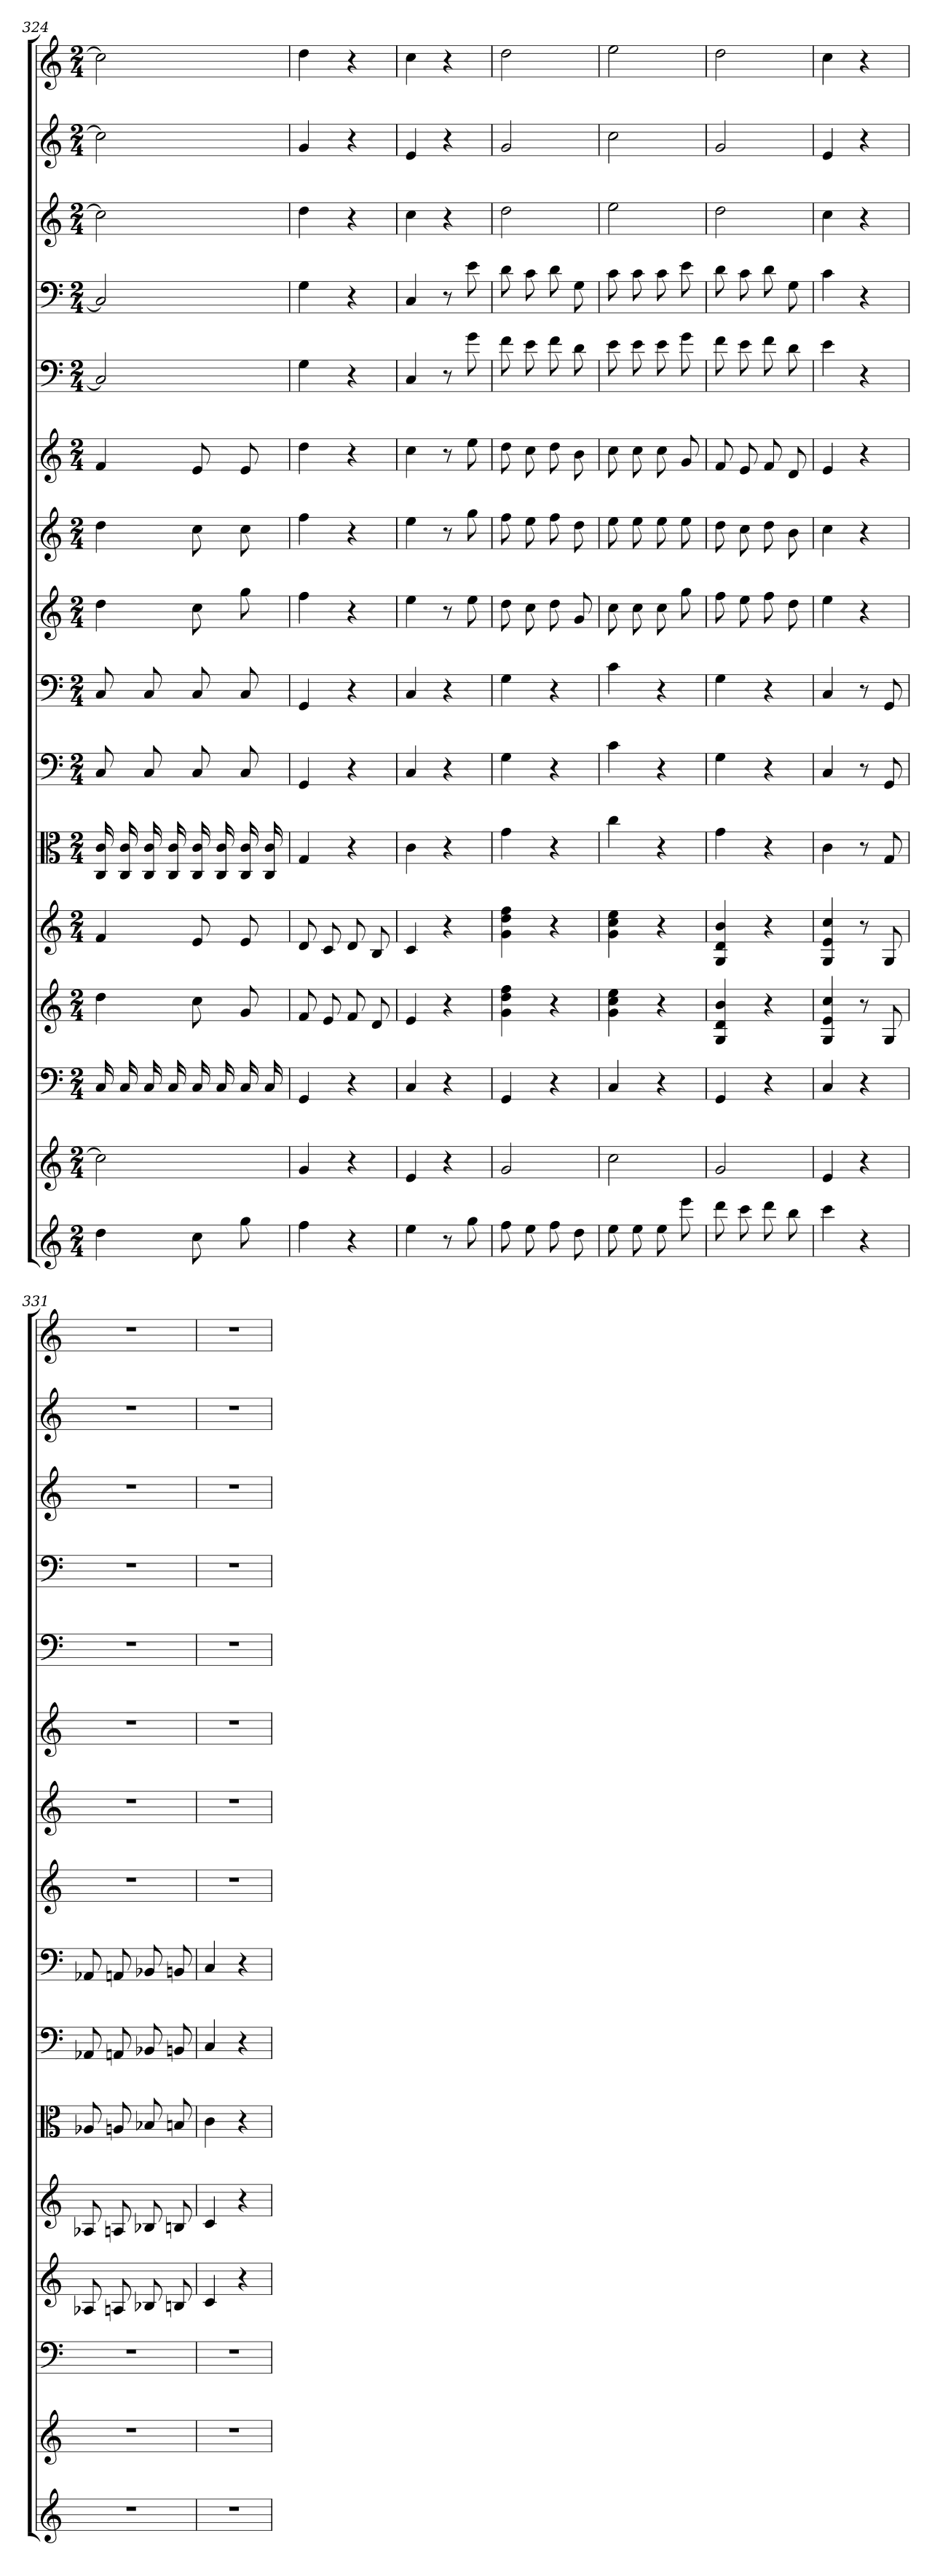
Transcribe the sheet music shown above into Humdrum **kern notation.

**kern	**kern	**kern	**kern	**kern	**kern	**kern	**kern	**kern	**kern	**kern	**kern	**kern	**kern	**kern	**kern
*part16	*part15	*part14	*part13	*part12	*part11	*part10	*part9	*part8	*part7	*part6	*part5	*part4	*part3	*part2	*part1
*staff16	*staff15	*staff14	*staff13	*staff12	*staff11	*staff10	*staff9	*staff8	*staff7	*staff6	*staff5	*staff4	*staff3	*staff2	*staff1
*	*	*clefF4	*	*	*clefC3	*clefF4	*clefF4	*	*	*	*clefF4	*clefF4	*	*	*
*k[]	*k[]	*k[]	*k[]	*k[]	*k[]	*k[]	*k[]	*k[]	*k[]	*k[]	*k[]	*k[]	*k[]	*k[]	*k[]
*C:	*C:	*C:	*C:	*C:	*C:	*C:	*C:	*C:	*C:	*C:	*C:	*C:	*C:	*C:	*C:
*M2/4	*M2/4	*M2/4	*M2/4	*M2/4	*M2/4	*M2/4	*M2/4	*M2/4	*M2/4	*M2/4	*M2/4	*M2/4	*M2/4	*M2/4	*M2/4
=324	=324	=324	=324	=324	=324	=324	=324	=324	=324	=324	=324	=324	=324	=324	=324
4dd	2cc]	16C	4dd	4f	16C 16c	8C	8C	4dd	4dd	4f	2C]	2C]	2cc]	2cc]	2cc]
.	.	16C	.	.	16C 16c	.	.	.	.	.	.	.	.	.	.
.	.	16C	.	.	16C 16c	8C	8C	.	.	.	.	.	.	.	.
.	.	16C	.	.	16C 16c	.	.	.	.	.	.	.	.	.	.
8cc	.	16C	8cc	8e	16C 16c	8C	8C	8cc	8cc	8e	.	.	.	.	.
.	.	16C	.	.	16C 16c	.	.	.	.	.	.	.	.	.	.
8gg	.	16C	8g	8e	16C 16c	8C	8C	8gg	8cc	8e	.	.	.	.	.
.	.	16C	.	.	16C 16c	.	.	.	.	.	.	.	.	.	.
=325	=325	=325	=325	=325	=325	=325	=325	=325	=325	=325	=325	=325	=325	=325	=325
4ff	4g	4GG	8f	8d	4G	4GG	4GG	4ff	4ff	4dd	4G	4G	4dd	4g	4dd
.	.	.	8e	8c	.	.	.	.	.	.	.	.	.	.	.
4r	4r	4r	8f	8d	4r	4r	4r	4r	4r	4r	4r	4r	4r	4r	4r
.	.	.	8d	8B	.	.	.	.	.	.	.	.	.	.	.
=326	=326	=326	=326	=326	=326	=326	=326	=326	=326	=326	=326	=326	=326	=326	=326
4ee	4e	4C	4e	4c	4c	4C	4C	4ee	4ee	4cc	4C	4C	4cc	4e	4cc
8r	4r	4r	4r	4r	4r	4r	4r	8r	8r	8r	8r	8r	4r	4r	4r
8gg	.	.	.	.	.	.	.	8ee	8gg	8ee	8g	8e	.	.	.
=327	=327	=327	=327	=327	=327	=327	=327	=327	=327	=327	=327	=327	=327	=327	=327
8ff	2g	4GG	4g 4dd 4ff	4g 4dd 4ff	4g	4G	4G	8dd	8ff	8dd	8f	8d	2dd	2g	2dd
8ee	.	.	.	.	.	.	.	8cc	8ee	8cc	8e	8c	.	.	.
8ff	.	4r	4r	4r	4r	4r	4r	8dd	8ff	8dd	8f	8d	.	.	.
8dd	.	.	.	.	.	.	.	8g	8dd	8b	8d	8G	.	.	.
=328	=328	=328	=328	=328	=328	=328	=328	=328	=328	=328	=328	=328	=328	=328	=328
8ee	2cc	4C	4g 4cc 4ee	4g 4cc 4ee	4cc	4c	4c	8cc	8ee	8cc	8e	8c	2ee	2cc	2ee
8ee	.	.	.	.	.	.	.	8cc	8ee	8cc	8e	8c	.	.	.
8ee	.	4r	4r	4r	4r	4r	4r	8cc	8ee	8cc	8e	8c	.	.	.
8eee	.	.	.	.	.	.	.	8gg	8ee	8g	8g	8e	.	.	.
=329	=329	=329	=329	=329	=329	=329	=329	=329	=329	=329	=329	=329	=329	=329	=329
8ddd	2g	4GG	4G 4d 4b	4G 4d 4b	4g	4G	4G	8ff	8dd	8f	8f	8d	2dd	2g	2dd
8ccc	.	.	.	.	.	.	.	8ee	8cc	8e	8e	8c	.	.	.
8ddd	.	4r	4r	4r	4r	4r	4r	8ff	8dd	8f	8f	8d	.	.	.
8bb	.	.	.	.	.	.	.	8dd	8b	8d	8d	8G	.	.	.
=330	=330	=330	=330	=330	=330	=330	=330	=330	=330	=330	=330	=330	=330	=330	=330
4ccc	4e	4C	4G 4e 4cc	4G 4e 4cc	4c	4C	4C	4ee	4cc	4e	4e	4c	4cc	4e	4cc
4r	4r	4r	8r	8r	8r	8r	8r	4r	4r	4r	4r	4r	4r	4r	4r
.	.	.	8G	8G	8G	8GG	8GG	.	.	.	.	.	.	.	.
=331	=331	=331	=331	=331	=331	=331	=331	=331	=331	=331	=331	=331	=331	=331	=331
2r	2r	2r	8A-X	8A-X	8A-X	8AA-X	8AA-X	2r	2r	2r	2r	2r	2r	2r	2r
.	.	.	8An	8An	8An	8AAn	8AAn	.	.	.	.	.	.	.	.
.	.	.	8B-X	8B-X	8B-X	8BB-X	8BB-X	.	.	.	.	.	.	.	.
.	.	.	8Bn	8Bn	8Bn	8BBn	8BBn	.	.	.	.	.	.	.	.
=332	=332	=332	=332	=332	=332	=332	=332	=332	=332	=332	=332	=332	=332	=332	=332
2r	2r	2r	4c	4c	4c	4C	4C	2r	2r	2r	2r	2r	2r	2r	2r
.	.	.	4r	4r	4r	4r	4r	.	.	.	.	.	.	.	.
=	=	=	=	=	=	=	=	=	=	=	=	=	=	=	=
*-	*-	*-	*-	*-	*-	*-	*-	*-	*-	*-	*-	*-	*-	*-	*-
